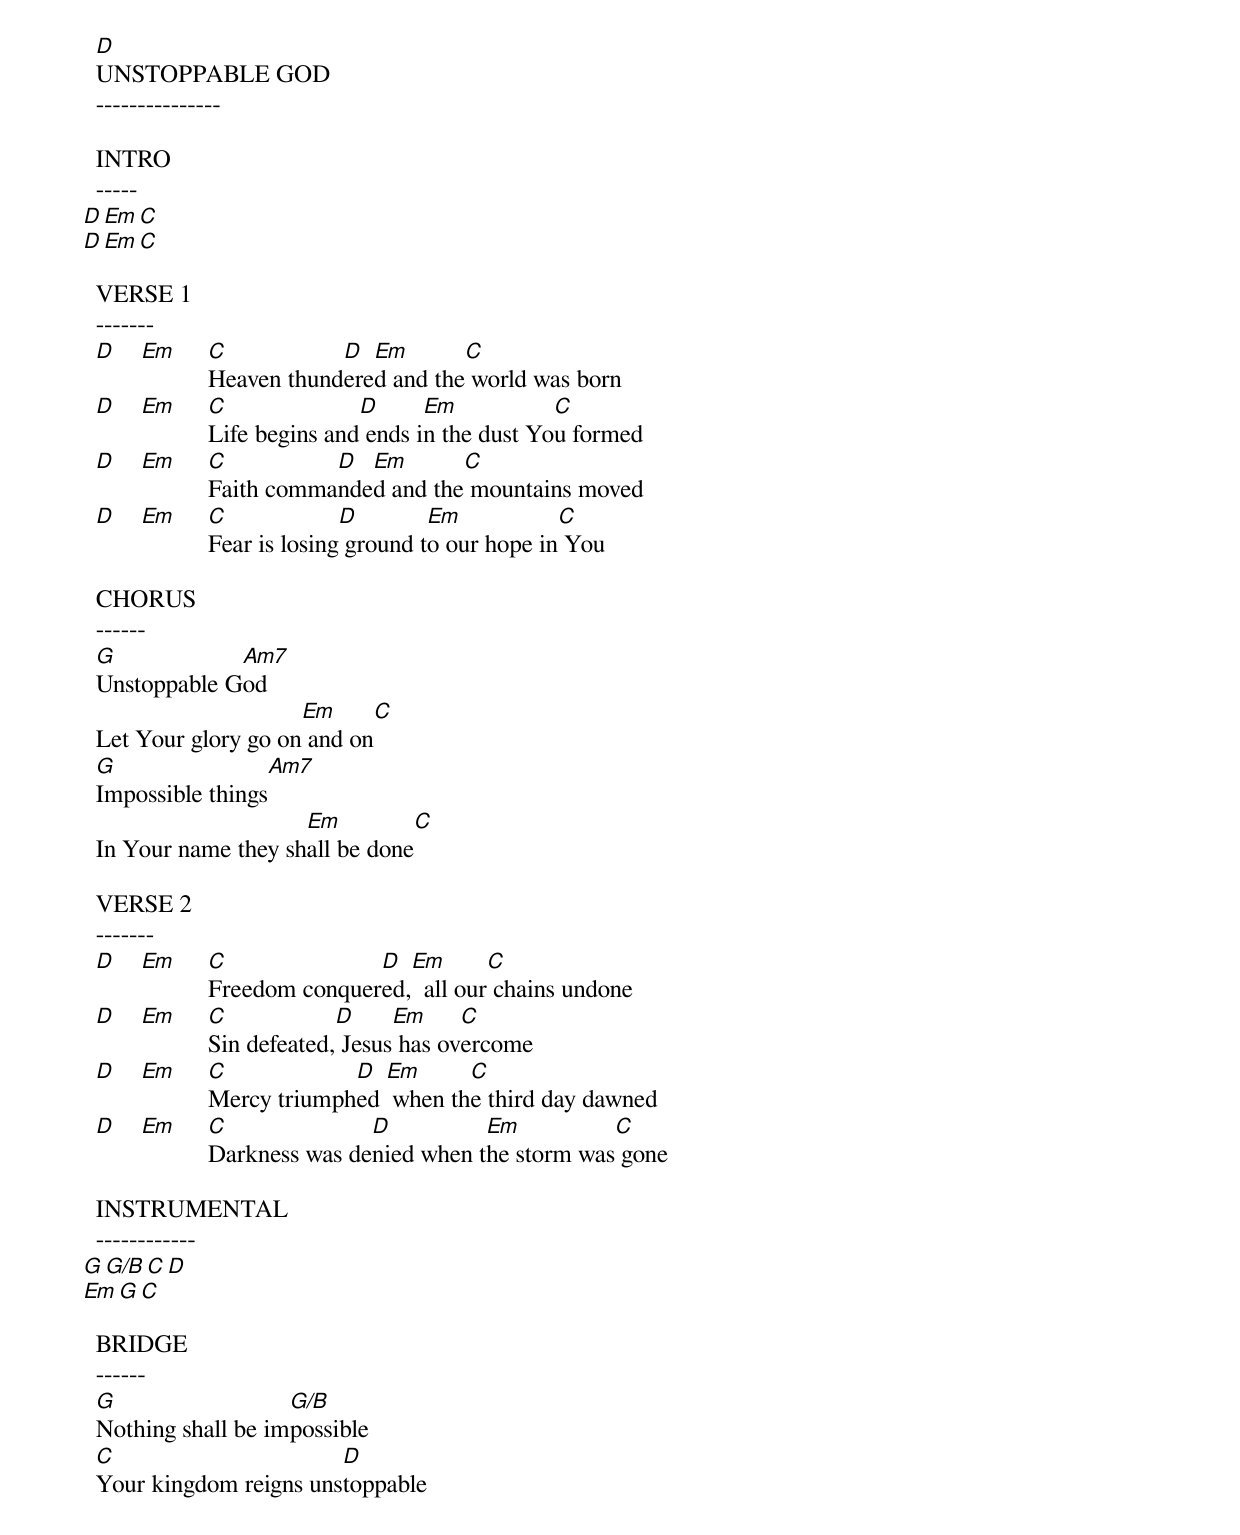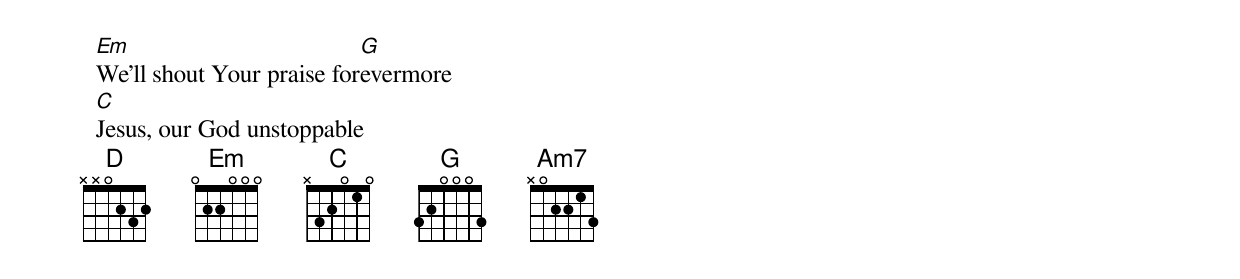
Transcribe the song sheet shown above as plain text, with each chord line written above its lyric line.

  D
  UNSTOPPABLE GOD
  ---------------

  INTRO
  -----
  D   Em   C
  D   Em   C

  VERSE 1
  -------
  D   Em   C           D  Em       C
           Heaven thundered and the world was born
  D   Em   C              D      Em           C
           Life begins and ends in the dust You formed
  D   Em   C          D  Em       C
           Faith commanded and the mountains moved
  D   Em   C             D        Em           C
           Fear is losing ground to our hope in You

  CHORUS
  ------
  G            Am7
  Unstoppable God
                      Em        C
  Let Your glory go on and on
  G                Am7
  Impossible things
                      Em            C
  In Your name they shall be done

  VERSE 2
  -------
  D   Em   C              D  Em       C
           Freedom conquered,  all our chains undone
  D   Em   C            D     Em     C
           Sin defeated, Jesus has overcome
  D   Em   C            D  Em      C
           Mercy triumphed  when the third day dawned
  D   Em   C              D          Em          C
           Darkness was denied when the storm was gone

  INSTRUMENTAL
  ------------
  G   G/B   C   D
  Em   G   C

  BRIDGE
  ------
  G                  G/B
  Nothing shall be impossible
  C                      D
  Your kingdom reigns unstoppable
  Em                         G
  We'll shout Your praise forevermore
  C
  Jesus, our God unstoppable
